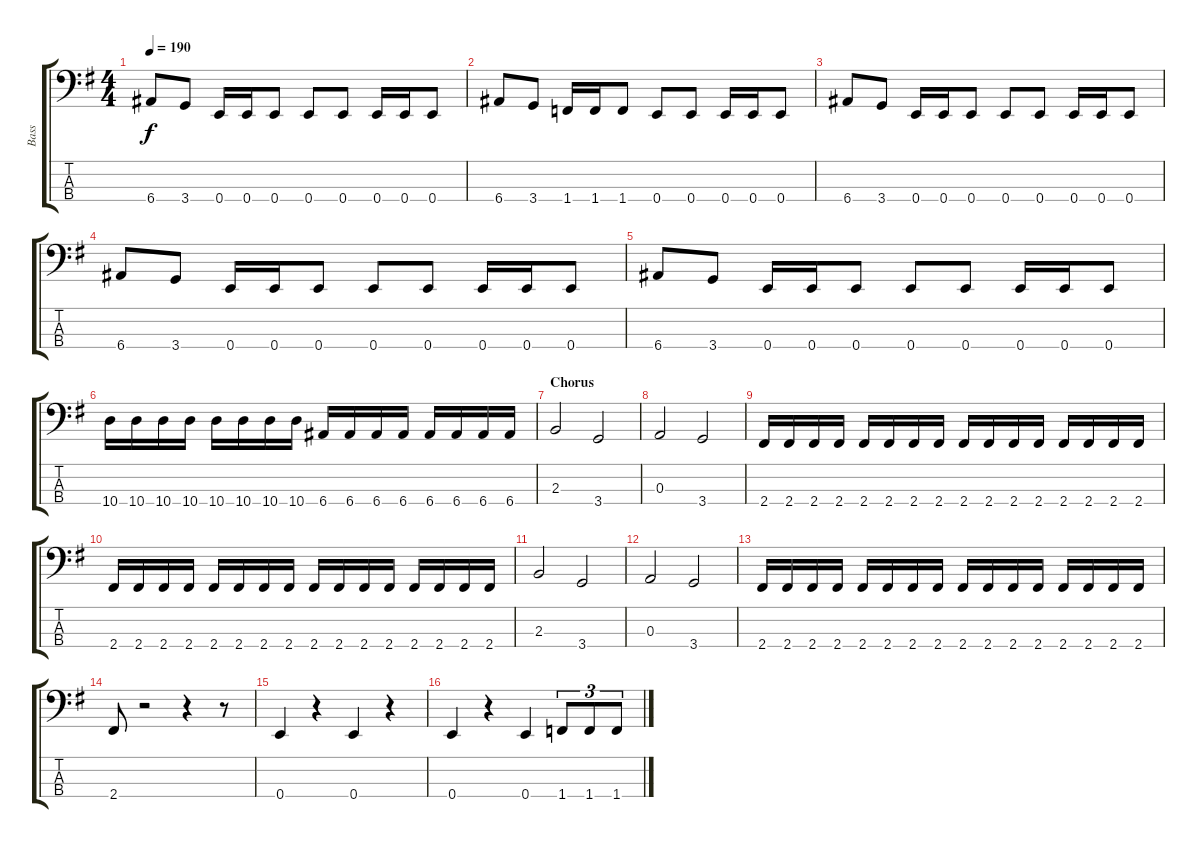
\track ("Bass" "Bass") {instrument electricbassfinger}
\staff {score tabs}
\tuning (G2 D2 A1 E1) {hide}
\ts (4 4)
\tempo 190
\clef f4
\ks eminor
6.4.8{dy f} 3.4.8 0.4.16 0.4.16 0.4.8 0.4.8 0.4.8 0.4.16 0.4.16 0.4.8 |
6.4.8 3.4.8 1.4.16 1.4.16 1.4.8 0.4.8 0.4.8 0.4.16 0.4.16 0.4.8 |
6.4.8 3.4.8 0.4.16 0.4.16 0.4.8 0.4.8 0.4.8 0.4.16 0.4.16 0.4.8 |
6.4.8 3.4.8 0.4.16 0.4.16 0.4.8 0.4.8 0.4.8 0.4.16 0.4.16 0.4.8 |
6.4.8 3.4.8 0.4.16 0.4.16 0.4.8 0.4.8 0.4.8 0.4.16 0.4.16 0.4.8 |
10.4.16 10.4.16 10.4.16 10.4.16 10.4.16 10.4.16 10.4.16 10.4.16 6.4.16 6.4.16 6.4.16 6.4.16 6.4.16 6.4.16 6.4.16 6.4.16 |
\section ("" "Chorus")
2.3.2 3.4.2 |
0.3.2 3.4.2 |
2.4.16 2.4.16 2.4.16 2.4.16 2.4.16 2.4.16 2.4.16 2.4.16 2.4.16 2.4.16 2.4.16 2.4.16 2.4.16 2.4.16 2.4.16 2.4.16 |
2.4.16 2.4.16 2.4.16 2.4.16 2.4.16 2.4.16 2.4.16 2.4.16 2.4.16 2.4.16 2.4.16 2.4.16 2.4.16 2.4.16 2.4.16 2.4.16 |
2.3.2 3.4.2 |
0.3.2 3.4.2 |
2.4.16 2.4.16 2.4.16 2.4.16 2.4.16 2.4.16 2.4.16 2.4.16 2.4.16 2.4.16 2.4.16 2.4.16 2.4.16 2.4.16 2.4.16 2.4.16 |
2.4.8 r.2 r.4 r.8 |
0.4.4 r.4 0.4.4 r.4 |
0.4.4 r.4 0.4.4 1.4.8{tu (3 2)} 1.4.8{tu (3 2)} 1.4.8{tu (3 2)}
